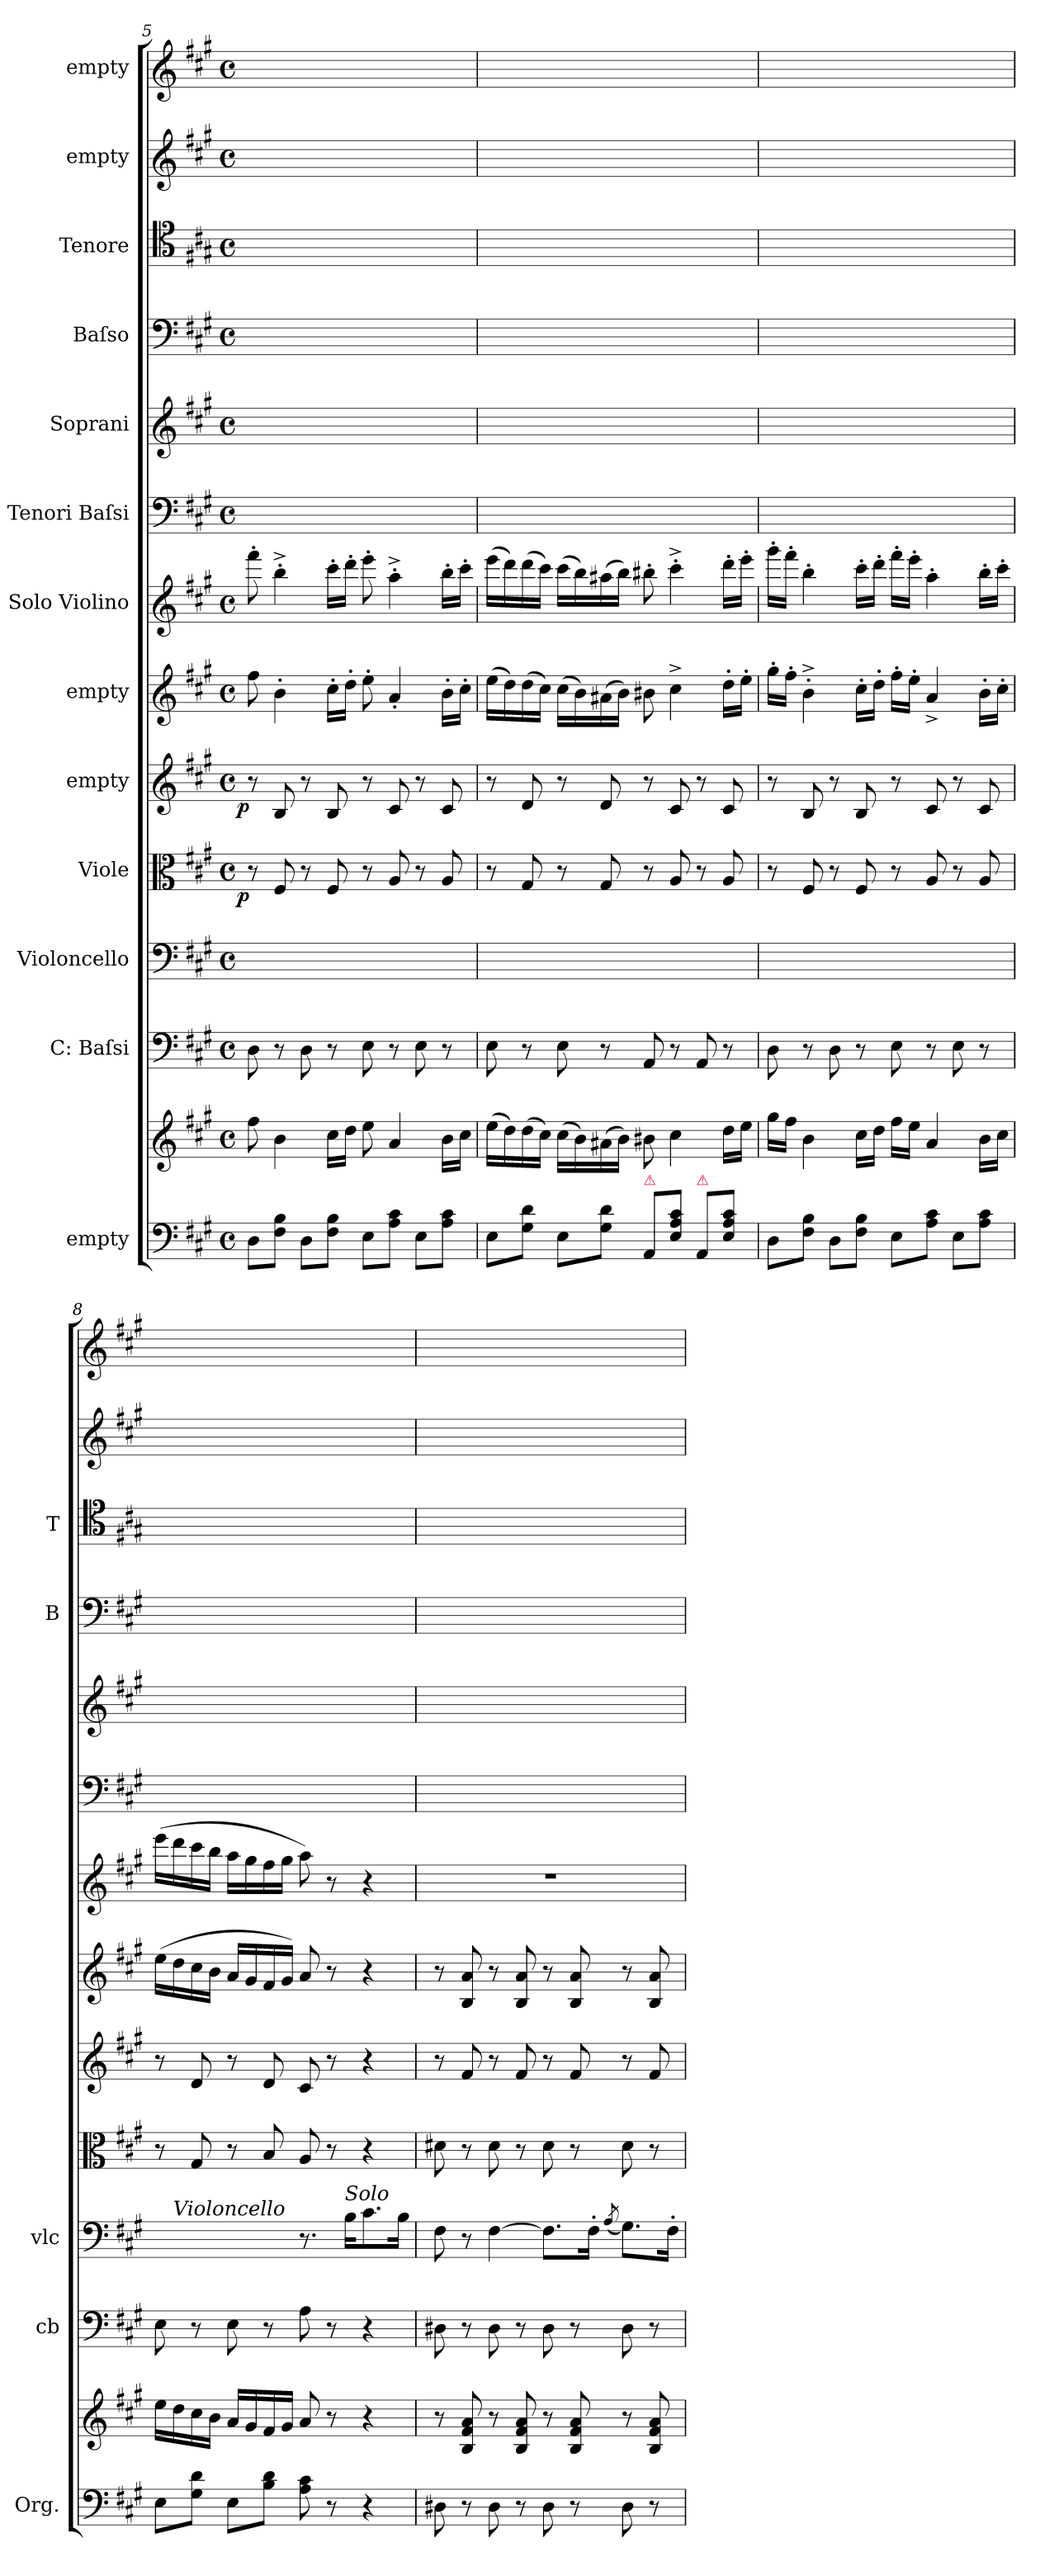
**kern	**kern	**kern	**kern	**kern	**dynam	**kern	**dynam	**kern	**kern	**kern	**kern	**kern	**kern	**kern	**kern
*part13	*part13	*part12	*part11	*part10	*part10	*part9	*part9	*part8	*part7	*part6	*part5	*part4	*part3	*part2	*part1
*staff14	*staff13	*staff12	*staff11	*staff10	*staff10	*staff9	*staff9	*staff8	*staff7	*staff6	*staff5	*staff4	*staff3	*staff2	*staff1
*I"empty	*	*I"C: Baſsi	*I"Violoncello	*I"Viole	*	*I"empty	*	*I"empty	*I"Solo Violino	*I"Tenori Baſsi	*I"Soprani	*I"Baſso	*I"Tenore	*I"empty	*I"empty
*I'Org.	*	*I'cb	*I'vlc	*	*	*	*	*	*	*	*	*I'B	*I'T	*	*
*clefF4	*clefG2	*clefF4	*clefF4	*clefC3	*	*clefG2	*	*clefG2	*clefG2	*clefF4	*clefG2	*clefF4	*clefC4	*clefG2	*clefG2
*k[f#c#g#]	*k[f#c#g#]	*k[f#c#g#]	*k[f#c#g#]	*k[f#c#g#]	*	*k[f#c#g#]	*	*k[f#c#g#]	*k[f#c#g#]	*k[f#c#g#]	*k[f#c#g#]	*k[f#c#g#]	*k[f#c#g#]	*k[f#c#g#]	*k[f#c#g#]
*A:	*A:	*A:	*A:	*A:	*	*A:	*	*A:	*A:	*A:	*A:	*A:	*A:	*A:	*A:
*M4/4	*M4/4	*M4/4	*M4/4	*M4/4	*	*M4/4	*	*M4/4	*M4/4	*M4/4	*M4/4	*M4/4	*M4/4	*M4/4	*M4/4
*met(c)	*met(c)	*met(c)	*met(c)	*met(c)	*	*met(c)	*	*met(c)	*met(c)	*met(c)	*met(c)	*met(c)	*met(c)	*met(c)	*met(c)
=5	=5	=5	=5	=5	=5	=5	=5	=5	=5	=5	=5	=5	=5	=5	=5
!	!	!	!	!	!LO:DY:rj	!	!LO:DY:rj	!	!	!	!	!	!	!	!
8D\L	8ff#\	8D\	1ryy	8r	p	8r	p	8ff#\	8fff#'\	1ryy	1ryy	1ryy	1ryy	1ryy	1ryy
8F#\ 8B\J	4b\	8r	.	8F#/	.	8B/	.	4b'\	4bb'^<\	.	.	.	.	.	.
8D\L	.	8D\	.	8r	.	8r	.	.	.	.	.	.	.	.	.
8F#\ 8B\J	16cc#\LL	8r	.	8F#/	.	8B/	.	16cc#'\LL	16ccc#'\LL	.	.	.	.	.	.
.	16dd\JJ	.	.	.	.	.	.	16dd'\JJ	16ddd'\JJ	.	.	.	.	.	.
8E\L	8ee\	8E\	.	8r	.	8r	.	8ee'\	8eee'\	.	.	.	.	.	.
8A\ 8c#\J	4a/	8r	.	8A/	.	8c#/	.	4a'/	4aa'^<\	.	.	.	.	.	.
8E\L	.	8E\	.	8r	.	8r	.	.	.	.	.	.	.	.	.
8A\ 8c#\J	16b\LL	8r	.	8A/	.	8c#/	.	16b'\LL	16bb'\LL	.	.	.	.	.	.
.	16cc#\JJ	.	.	.	.	.	.	16cc#'\JJ	16ccc#'\JJ	.	.	.	.	.	.
=6	=6	=6	=6	=6	=6	=6	=6	=6	=6	=6	=6	=6	=6	=6	=6
8E\L	(16ee\LL	8E\	1ryy	8r	.	8r	.	(16ee\LL	(16eee\LL	1ryy	1ryy	1ryy	1ryy	1ryy	1ryy
.	16dd\)	.	.	.	.	.	.	16dd\)	16ddd\)	.	.	.	.	.	.
8G#\ 8d\J	(16dd\	8r	.	8G#/	.	8d/	.	(16dd\	(16ddd\	.	.	.	.	.	.
.	16cc#\JJ)	.	.	.	.	.	.	16cc#\JJ)	16ccc#\JJ)	.	.	.	.	.	.
8E\L	(16cc#\LL	8E\	.	8r	.	8r	.	(16cc#\LL	(16ccc#\LL	.	.	.	.	.	.
.	16b\)	.	.	.	.	.	.	16b\)	16bb\)	.	.	.	.	.	.
8G#\ 8d\J	(16a#X\	8r	.	8G#/	.	8d/	.	(16a#X\	(16aa#X\	.	.	.	.	.	.
.	16b\JJ)	.	.	.	.	.	.	16b\JJ)	16bb\JJ)	.	.	.	.	.	.
!LO:TX:a:color=crimson:t=⚠	!	!	!	!	!	!	!	!	!	!	!	!	!	!	!
8AA/L	8b#X\	8AA/	.	8r	.	8r	.	8b#X\	8bb#X'\	.	.	.	.	.	.
8E\ 8A\ 8c#\J	4cc#\	8r	.	8A/	.	8c#/	.	4cc#^<\	4ccc#'^<\	.	.	.	.	.	.
!LO:TX:a:color=crimson:t=⚠	!	!	!	!	!	!	!	!	!	!	!	!	!	!	!
8AA/L	.	8AA/	.	8r	.	8r	.	.	.	.	.	.	.	.	.
8E\ 8A\ 8c#\J	16dd\LL	8r	.	8A/	.	8c#/	.	16dd'\LL	16ddd'\LL	.	.	.	.	.	.
.	16ee\JJ	.	.	.	.	.	.	16ee'\JJ	16eee'\JJ	.	.	.	.	.	.
=7	=7	=7	=7	=7	=7	=7	=7	=7	=7	=7	=7	=7	=7	=7	=7
8D\L	16gg#\LL	8D\	1ryy	8r	.	8r	.	16gg#'\LL	16ggg#'\LL	1ryy	1ryy	1ryy	1ryy	1ryy	1ryy
.	16ff#\JJ	.	.	.	.	.	.	16ff#'\JJ	16fff#'\JJ	.	.	.	.	.	.
8F#\ 8B\J	4b\	8r	.	8F#/	.	8B/	.	4b'^\	4bb'\	.	.	.	.	.	.
8D\L	.	8D\	.	8r	.	8r	.	.	.	.	.	.	.	.	.
8F#\ 8B\J	16cc#\LL	8r	.	8F#/	.	8B/	.	16cc#'\LL	16ccc#'\LL	.	.	.	.	.	.
.	16dd\JJ	.	.	.	.	.	.	16dd'\JJ	16ddd'\JJ	.	.	.	.	.	.
8E\L	16ff#\LL	8E\	.	8r	.	8r	.	16ff#'\LL	16fff#'\LL	.	.	.	.	.	.
.	16ee\JJ	.	.	.	.	.	.	16ee'\JJ	16eee'\JJ	.	.	.	.	.	.
8A\ 8c#\J	4a/	8r	.	8A/	.	8c#/	.	4a^>/	4aa'\	.	.	.	.	.	.
8E\L	.	8E\	.	8r	.	8r	.	.	.	.	.	.	.	.	.
8A\ 8c#\J	16b\LL	8r	.	8A/	.	8c#/	.	16b'\LL	16bb'\LL	.	.	.	.	.	.
.	16cc#\JJ	.	.	.	.	.	.	16cc#'\JJ	16ccc#'\JJ	.	.	.	.	.	.
=8	=8	=8	=8	=8	=8	=8	=8	=8	=8	=8	=8	=8	=8	=8	=8
*	*	*	*^	*	*	*	*	*	*	*	*	*	*	*	*
8E\L	16ee\LL	8E\	2ryy	16ryy	8r	.	8r	.	(16ee\LL	(16eee\LL	1ryy	1ryy	1ryy	1ryy	1ryy	1ryy
!	!	!	!	!LO:TX:a:i:t=Violoncello	!	!	!	!	!	!	!	!	!	!	!	!
.	16dd\	.	.	2...ryy	.	.	.	.	16dd\	16ddd\	.	.	.	.	.	.
8G#\ 8d\J	16cc#\	8r	.	.	8G#/	.	8d/	.	16cc#\	16ccc#\	.	.	.	.	.	.
.	16b\JJ	.	.	.	.	.	.	.	16b\JJ	16bb\JJ	.	.	.	.	.	.
8E\L	16a/LL	8E\	.	.	8r	.	8r	.	16a/LL	16aa\LL	.	.	.	.	.	.
.	16g#/	.	.	.	.	.	.	.	16g#/	16gg#\	.	.	.	.	.	.
8B\ 8d\J	16f#/	8r	.	.	8B/	.	8d/	.	16f#/	16ff#\	.	.	.	.	.	.
.	16g#/JJ	.	.	.	.	.	.	.	16g#/JJ)	16gg#\JJ	.	.	.	.	.	.
8A\ 8c#\	8a/	8A\	8.r	.	8A/	.	8c#/	.	8a/	8aa\)	.	.	.	.	.	.
8r	8r	8r	.	.	8r	.	8r	.	8r	8r	.	.	.	.	.	.
!	!	!	!LO:TX:a:i:t=Solo	!	!	!	!	!	!	!	!	!	!	!	!	!
.	.	.	16B\KL	.	.	.	.	.	.	.	.	.	.	.	.	.
4r	4r	4r	8.c#\	.	4r	.	4r	.	4r	4r	.	.	.	.	.	.
.	.	.	16B\Jk	.	.	.	.	.	.	.	.	.	.	.	.	.
*	*	*	*v	*v	*	*	*	*	*	*	*	*	*	*	*	*
=9	=9	=9	=9	=9	=9	=9	=9	=9	=9	=9	=9	=9	=9	=9	=9
8D#X\	8r	8D#X\	8F#\	8d#X\	.	8r	.	8r	1r	1ryy	1ryy	1ryy	1ryy	1ryy	1ryy
8r	8B/ 8f#/ 8a/	8r	8r	8r	.	8f#/	.	8B/ 8a/	.	.	.	.	.	.	.
8D#\	8r	8D#\	[4F#\	8d#\	.	8r	.	8r	.	.	.	.	.	.	.
8r	8B/ 8f#/ 8a/	8r	.	8r	.	8f#/	.	8B/ 8a/	.	.	.	.	.	.	.
8D#\	8r	8D#\	8.F#\L]	8d#\	.	8r	.	8r	.	.	.	.	.	.	.
8r	8B/ 8f#/ 8a/	8r	.	8r	.	8f#/	.	8B/ 8a/	.	.	.	.	.	.	.
.	.	.	16F#'\Jk	.	.	.	.	.	.	.	.	.	.	.	.
.	.	.	(8qA/	.	.	.	.	.	.	.	.	.	.	.	.
8D#\	8r	8D#\	8.G#\L)	8d#\	.	8r	.	8r	.	.	.	.	.	.	.
8r	8B/ 8f#/ 8a/	8r	.	8r	.	8f#/	.	8B/ 8a/	.	.	.	.	.	.	.
.	.	.	16F#'\Jk	.	.	.	.	.	.	.	.	.	.	.	.
=	=	=	=	=	=	=	=	=	=	=	=	=	=	=	=
*-	*-	*-	*-	*-	*-	*-	*-	*-	*-	*-	*-	*-	*-	*-	*-
